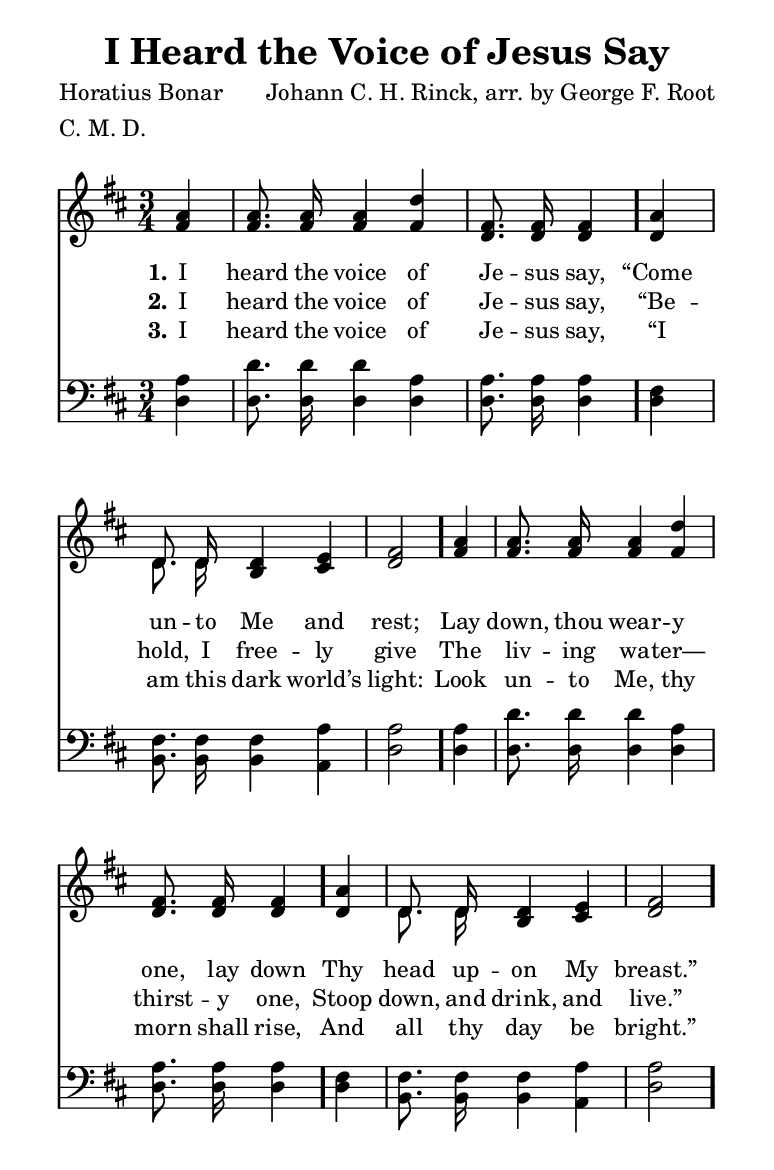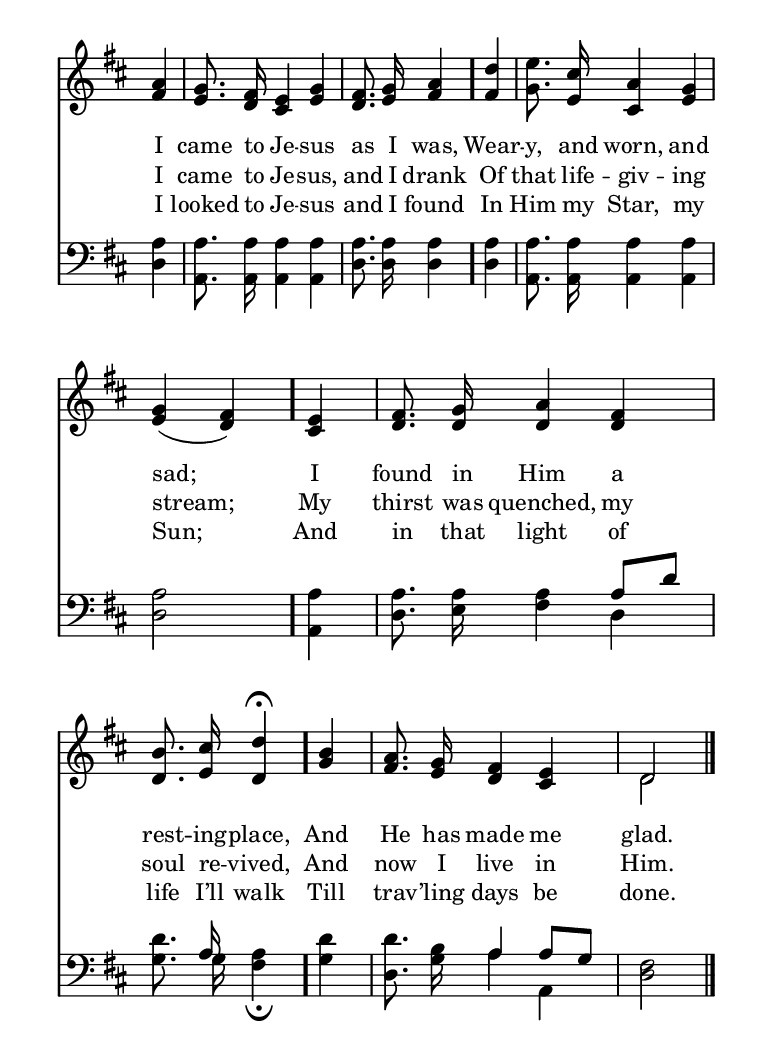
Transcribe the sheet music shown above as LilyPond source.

\include "common/global.ily"
\paper {
  \include "common/paper.ily"
}

\header{
  %gospel
  hymnnumber = "222"
  title = "I Heard the Voice of Jesus Say"
  tunename = "Varina"
  meter = "C. M. D."
  poet = "Horatius Bonar" % see https://hymnary.org/text/i_heard_the_voice_of_jesus_say_come_unto
  composer = "Johann C. H. Rinck, arr. by George F. Root" % see https://hymnary.org/tune/varina_root
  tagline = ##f
}

ta = { \tempo 4=80 }
tb = { \tempo 4=40 }

global = {
  \include "common/overrides.ily"
  \override Staff.TimeSignature.style = #'numbered
  \time 3/4
  \override Score.MetronomeMark.transparent = ##t % hide all fermata changes too
  \ta
  \key d \major
  \partial 4
  \autoBeamOff
}

patternA = { \ta c4 | c8. c16 c4 c | c8. c16 c4 }
patternB = { \ta c4 | c8. c16 c4 c | c2 }
patternC = { \ta c4 | c8. c16 c4 c | c4( c) }
patternD = { \ta c4 | c8. c16 c4 c | c8. c16 \tb c4 \ta }

notesSoprano = {
\global
\relative c'' {

  a4 | a8. a16 a4 d | fis,8. fis16 fis4
  a4 | d,8. d16 d4 e | fis2 \eogbreak
  a4 | a8. a16 a4 d | fis,8. fis16 fis4
  a4 | d,8. d16 d4 e | fis2 \eogbreak

  \changePitch \patternA { a | g fis e g | fis g a }
  \changePitch \patternC { d | e cis a g | g fis } \eogbreak
  \changePitch \patternD { e | fis g a fis | b cis d\fermata }
  \changePitch \patternB { b | a g fis e | d }

  \bar "|."

}
}

notesAlto = {
\global
\relative e' {

  \changePitch \patternA { fis | fis fis fis fis | d d d }
  \changePitch \patternB { d | d d b cis | d }
  \changePitch \patternA { fis | fis fis fis fis | d d d }
  \changePitch \patternB { d | d d b cis | d }

  \changePitch \patternA { fis | e d cis e | d e fis }
  \changePitch \patternC { fis | g e cis e | e d }
  \changePitch \patternA { cis | d d d d | d e d }
  \changePitch \patternB { g | fis e d cis | d }

}
}

notesTenor = {
\global
\relative a {

  \changePitch \patternA { a | d d d a | a a a }
  \changePitch \patternB { fis | fis fis fis a | a }
  \changePitch \patternA { a | d d d a | a a a }
  \changePitch \patternB { fis | fis fis fis a | a }

  \changePitch \patternA { a | a a a a | a a a }
  \changePitch \patternB { a | a a a a | a }
  a4 | a8. a16 a4 a8[ d] | d8. a16 a4
  d4 | d8. b16 a4 a8[ g] | fis2

}
}

notesBass = {
\global
\relative f {

  \changePitch \patternA { d | d d d d | d d d }
  \changePitch \patternB { d | b b b a | d }
  \changePitch \patternA { d | d d d d | d d d }
  \changePitch \patternB { d | b b b a | d }

  \changePitch \patternA { d | a a a a | d d d }
  \changePitch \patternB { d | a a a a | d }
  \changePitch \patternA { a | d e fis d | g g fis_\fermata }
  \changePitch \patternB { g | d g a a, | d }

}
}

wordsA = \lyricmode {
\set stanza = "1."

I heard the voice of Je -- sus say, \bar "."
“Come un -- to Me and rest; \bar "."
Lay down, thou wear -- y one, lay down \bar "."
Thy head up -- on My breast.” \bar "."
I came to Je -- sus as I was, \bar "."
Wear -- y, and worn, and sad; \bar "."
I found in Him a rest -- ing -- place, \bar "."
And He has made me glad. \bar "."

}

wordsB = \lyricmode {
\set stanza = "2."

I heard the voice of Je -- sus say,
“Be -- hold, I free -- ly give
The liv -- ing wa -- ter— thirst -- y one,
Stoop down, and drink, and live.”
I came to Je -- sus, and I drank
Of that life -- giv -- ing stream;
My thirst was quenched, my soul re -- vived,
And now I live in Him.

}

wordsC = \lyricmode {
\set stanza = "3."

I heard the voice of Je -- sus say,
“I am this dark world’s light:
Look un -- to Me, thy morn shall rise,
And all thy day be bright.”
I looked to Je -- sus and I found
In Him my Star, my Sun;
And in that light of life I’ll walk
Till trav -- ’ling days be done.

}

\score {
  \context ChoirStaff <<
    \context Staff = upper <<
      \set Staff.autoBeaming = ##f
      \set ChoirStaff.systemStartDelimiter = #'SystemStartBar
      \set ChoirStaff.printPartCombineTexts = ##f
      \partcombine #'(2 . 11) \notesSoprano \notesAlto
      \context NullVoice = sopranos { \voiceOne << \notesSoprano >> }
      \context Lyrics = one   \lyricsto sopranos \wordsA
      \context Lyrics = two   \lyricsto sopranos \wordsB
      \context Lyrics = three \lyricsto sopranos \wordsC
    >>
    \context Staff = men <<
      \set Staff.autoBeaming = ##f
      \clef bass
      \set ChoirStaff.printPartCombineTexts = ##f
      \partcombine #'(2 . 11) \notesTenor \notesBass
    >>
  >>
  \layout {
    \include "common/layout.ily"
  }
  #(cond ((ly:get-option 'eog-midi-permitted) #{ \midi{
    \include "common/midi.ily"
  } #}))
}

\version "2.19.49"  % necessary for upgrading to future LilyPond versions.

% vi:set et ts=2 sw=2 ai nocindent syntax=lilypond:
